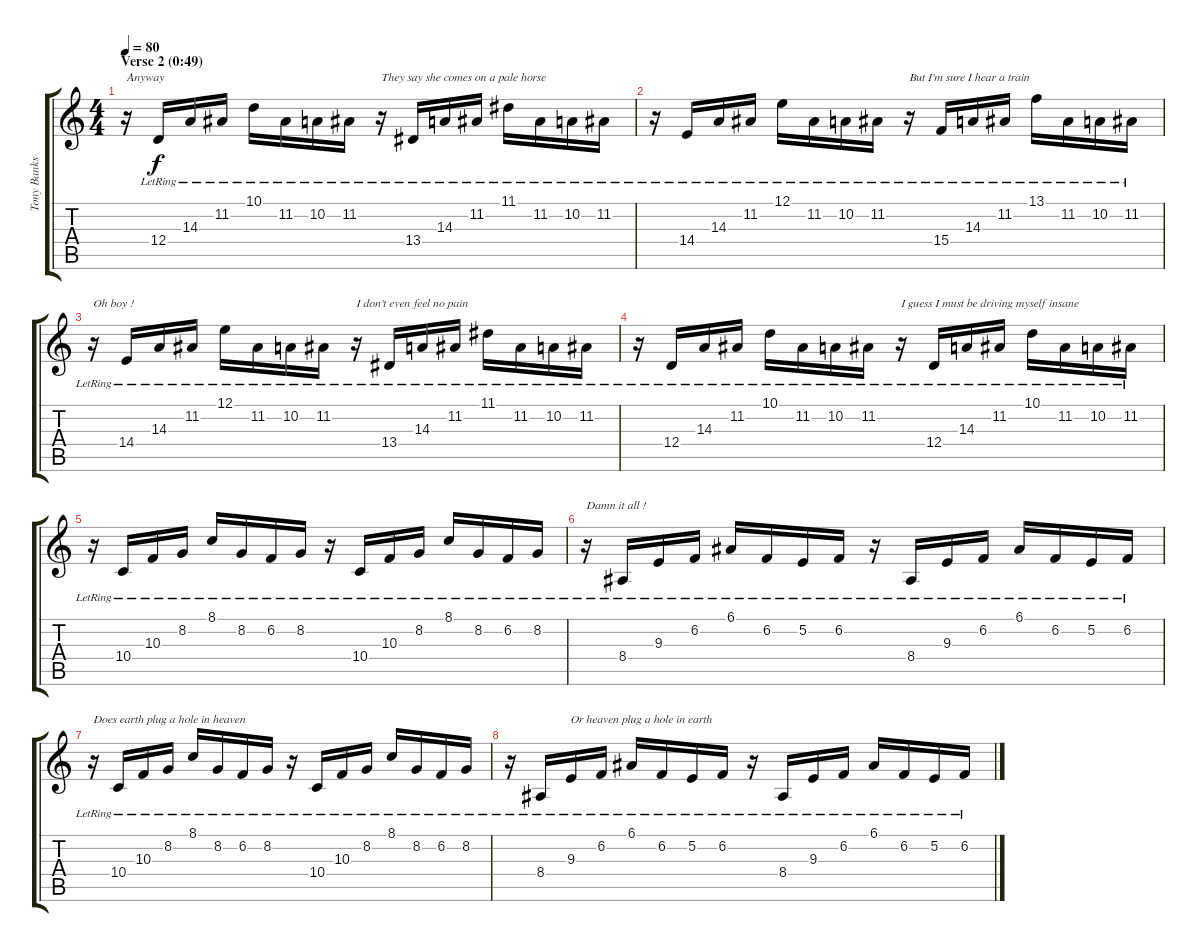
\track ("Tony Banks (piano right hand)" "Tony Banks") {instrument brightacousticpiano}
\staff {score tabs}
\tuning (E4 B3 G3 D3 A2 E2) {hide}
\ts (4 4)
\section ("" "Verse 2 (0:49)")
\tempo 80
\clef g2
\ks c
r.16{txt "Anyway" dy f} 12.4{lr}.16 14.3{lr}.16 11.2{lr}.16 10.1{lr}.16 11.2{lr}.16 10.2{lr}.16 11.2{lr}.16 r.16{txt "They say she comes on a pale horse"} 13.4{lr}.16 14.3{lr}.16 11.2{lr}.16 11.1{lr}.16 11.2{lr}.16 10.2{lr}.16 11.2{lr}.16 |
r.16 14.4{lr}.16 14.3{lr}.16 11.2{lr}.16 12.1{lr}.16 11.2{lr}.16 10.2{lr}.16 11.2{lr}.16 r.16{txt "But I'm sure I hear a train"} 15.4{lr}.16 14.3{lr}.16 11.2{lr}.16 13.1{lr}.16 11.2{lr}.16 10.2{lr}.16 11.2{lr}.16 |
r.16{txt "Oh boy !"} 14.4{lr}.16 14.3{lr}.16 11.2{lr}.16 12.1{lr}.16 11.2{lr}.16 10.2{lr}.16 11.2{lr}.16 r.16{txt "I don't even feel no pain"} 13.4{lr}.16 14.3{lr}.16 11.2{lr}.16 11.1{lr}.16 11.2{lr}.16 10.2{lr}.16 11.2{lr}.16 |
r.16 12.4{lr}.16 14.3{lr}.16 11.2{lr}.16 10.1{lr}.16 11.2{lr}.16 10.2{lr}.16 11.2{lr}.16 r.16{txt "I guess I must be driving myself insane"} 12.4{lr}.16 14.3{lr}.16 11.2{lr}.16 10.1{lr}.16 11.2{lr}.16 10.2{lr}.16 11.2{lr}.16 |
r.16 10.4{lr}.16 10.3{lr}.16 8.2{lr}.16 8.1{lr}.16 8.2{lr}.16 6.2{lr}.16 8.2{lr}.16 r.16 10.4{lr}.16 10.3{lr}.16 8.2{lr}.16 8.1{lr}.16 8.2{lr}.16 6.2{lr}.16 8.2{lr}.16 |
r.16{txt "Damn it all !"} 8.4{lr}.16 9.3{lr}.16 6.2{lr}.16 6.1{lr}.16 6.2{lr}.16 5.2{lr}.16 6.2{lr}.16 r.16 8.4{lr}.16 9.3{lr}.16 6.2{lr}.16 6.1{lr}.16 6.2{lr}.16 5.2{lr}.16 6.2{lr}.16 |
r.16{txt "Does earth plug a hole in heaven"} 10.4{lr}.16 10.3{lr}.16 8.2{lr}.16 8.1{lr}.16 8.2{lr}.16 6.2{lr}.16 8.2{lr}.16 r.16 10.4{lr}.16 10.3{lr}.16 8.2{lr}.16 8.1{lr}.16 8.2{lr}.16 6.2{lr}.16 8.2{lr}.16 |
r.16 8.4{lr}.16 9.3{lr}.16{txt "Or heaven plug a hole in earth"} 6.2{lr}.16 6.1{lr}.16 6.2{lr}.16 5.2{lr}.16 6.2{lr}.16 r.16 8.4{lr}.16 9.3{lr}.16 6.2{lr}.16 6.1{lr}.16 6.2{lr}.16 5.2{lr}.16 6.2{lr}.16
